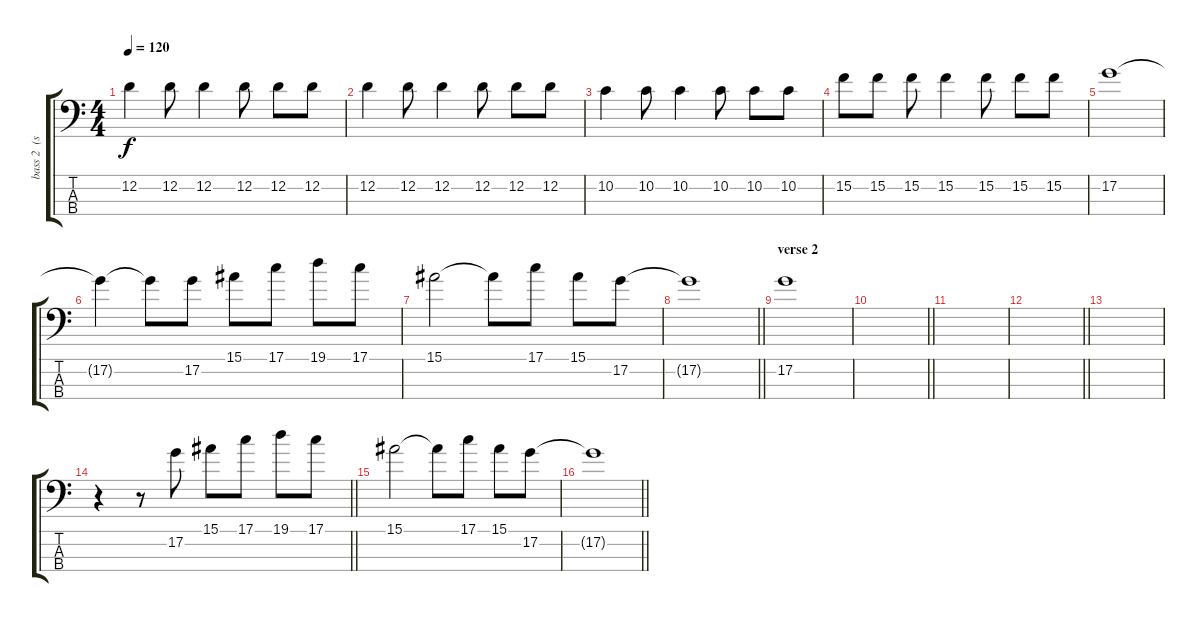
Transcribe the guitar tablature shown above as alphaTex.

\track ("bass 2  (solo)" "bass 2  (s") {instrument electricguitarjazz}
\staff {score tabs}
\tuning (G2 D2 A1 E1) {hide}
\ts (4 4)
\tempo 120
\clef f4
\ks c
12.2.4{dy f} 12.2.8 12.2.4 12.2.8 12.2.8 12.2.8 |
12.2.4 12.2.8 12.2.4 12.2.8 12.2.8 12.2.8 |
10.2.4 10.2.8 10.2.4 10.2.8 10.2.8 10.2.8 |
15.2.8 15.2.8 15.2.8 15.2.4 15.2.8 15.2.8 15.2.8 |
17.2.1{volume 14} |
17.2{t}.4 17.2{t}.8 17.2.8 15.1.8 17.1.8 19.1.8 17.1.8 |
15.1.2 15.1{t}.8 17.1.8 15.1.8 17.2.8 |
\barLineRight lightlight
17.2{t}.1 |
\section ("" "verse 2")
17.2.1 |
\barLineRight lightlight
|
|
\barLineRight lightlight
|
|
\barLineRight lightlight
r.4 r.8 17.2.8 15.1.8 17.1.8 19.1.8 17.1.8 |
15.1.2 15.1{t}.8 17.1.8 15.1.8 17.2.8 |
\barLineRight lightlight
17.2{t}.1
